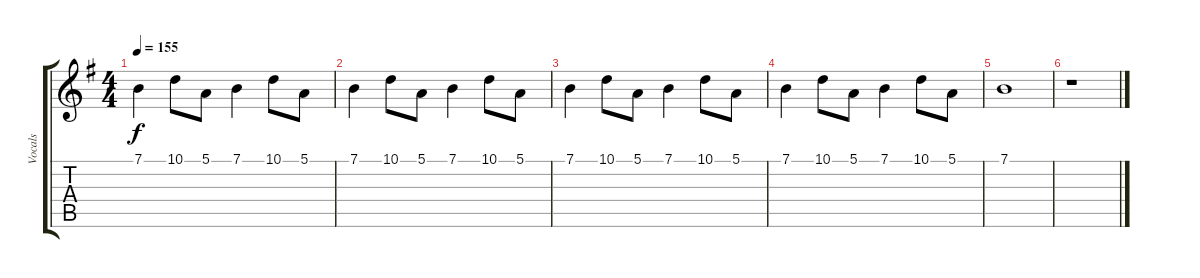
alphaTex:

\track ("Vocals" "Vocals") {instrument sopranosax}
\staff {score tabs}
\tuning (E4 B3 G3 D3 A2 E2) {hide}
\ts (4 4)
\tempo 155
\clef g2
\ks eminor
7.1.4{dy f} 10.1.8 5.1.8 7.1.4 10.1.8 5.1.8 |
7.1.4 10.1.8 5.1.8 7.1.4 10.1.8 5.1.8 |
7.1.4 10.1.8 5.1.8 7.1.4 10.1.8 5.1.8 |
7.1.4 10.1.8 5.1.8 7.1.4 10.1.8 5.1.8 |
7.1.1 |
r.1
